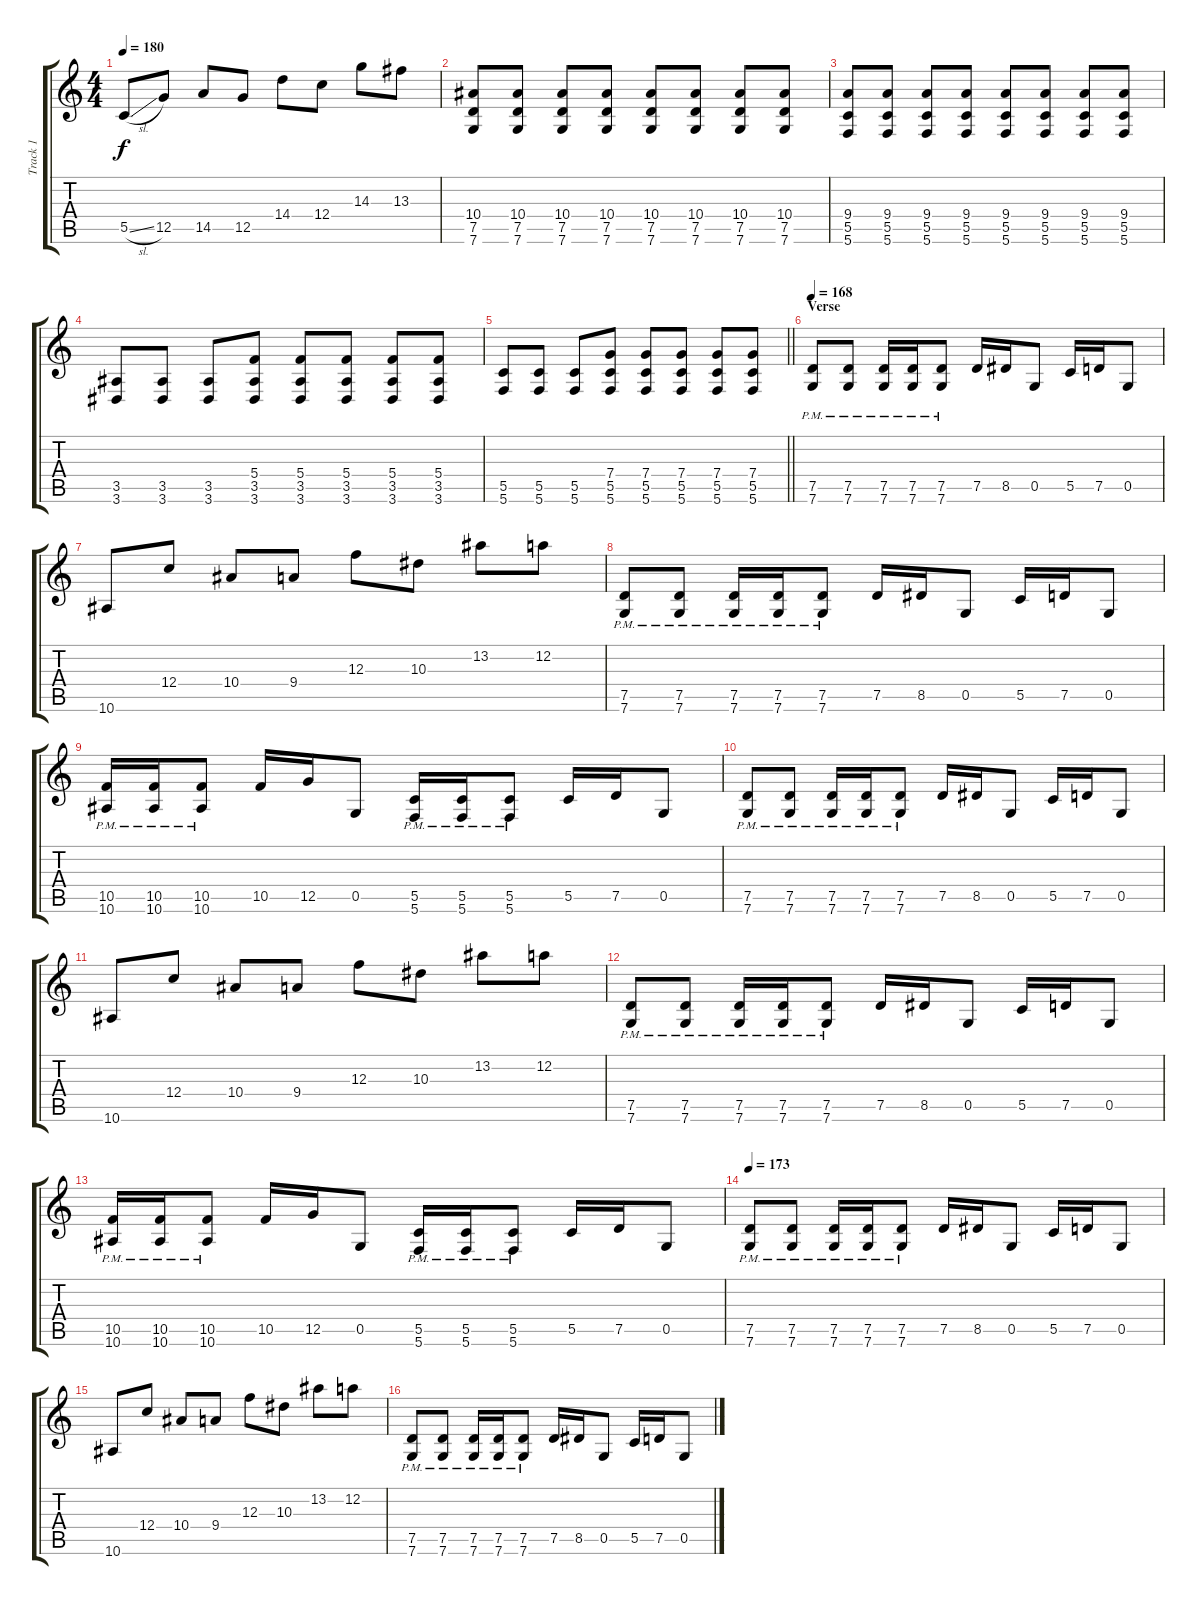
\track ("Track 1" "Track 1") {instrument distortionguitar}
\staff {score tabs}
\tuning (D4 A3 F3 C3 G2 C2) {hide}
\ts (4 4)
\tempo 180
\clef g2
\ks c
5.5{sl}.8{dy f} 12.5.8 14.5.8 12.5.8 14.4.8 12.4.8 14.3.8 13.3.8 |
(10.4 7.5 7.6).8 (10.4 7.5 7.6).8 (10.4 7.5 7.6).8 (10.4 7.5 7.6).8 (10.4 7.5 7.6).8 (10.4 7.5 7.6).8 (10.4 7.5 7.6).8 (10.4 7.5 7.6).8 |
(9.4 5.5 5.6).8 (9.4 5.5 5.6).8 (9.4 5.5 5.6).8 (9.4 5.5 5.6).8 (9.4 5.5 5.6).8 (9.4 5.5 5.6).8 (9.4 5.5 5.6).8 (9.4 5.5 5.6).8 |
(3.5 3.6).8 (3.5 3.6).8 (3.5 3.6).8 (5.4 3.5 3.6).8 (5.4 3.5 3.6).8 (5.4 3.5 3.6).8 (5.4 3.5 3.6).8 (5.4 3.5 3.6).8 |
\barLineRight lightlight
(5.5 5.6).8 (5.5 5.6).8 (5.5 5.6).8 (7.4 5.5 5.6).8 (7.4 5.5 5.6).8 (7.4 5.5 5.6).8 (7.4 5.5 5.6).8 (7.4 5.5 5.6).8 |
\section ("" "Verse")
\tempo 168
(7.5{pm} 7.6{pm}).8 (7.5{pm} 7.6{pm}).8 (7.5{pm} 7.6{pm}).16 (7.5{pm} 7.6{pm}).16 (7.5{pm} 7.6{pm}).8 7.5.16 8.5.16 0.5.8 5.5.16 7.5.16 0.5.8 |
10.6.8 12.4.8 10.4.8 9.4.8 12.3.8 10.3.8 13.2.8 12.2.8 |
(7.5{pm} 7.6{pm}).8 (7.5{pm} 7.6{pm}).8 (7.5{pm} 7.6{pm}).16 (7.5{pm} 7.6{pm}).16 (7.5{pm} 7.6{pm}).8 7.5.16 8.5.16 0.5.8 5.5.16 7.5.16 0.5.8 |
(10.5{pm} 10.6).16 (10.5{pm} 10.6).16 (10.5{pm} 10.6).8 10.5.16 12.5.16 0.5.8 (5.5{pm} 5.6).16 (5.5{pm} 5.6).16 (5.5{pm} 5.6).8 5.5.16 7.5.16 0.5.8 |
(7.5{pm} 7.6{pm}).8 (7.5{pm} 7.6{pm}).8 (7.5{pm} 7.6{pm}).16 (7.5{pm} 7.6{pm}).16 (7.5{pm} 7.6{pm}).8 7.5.16 8.5.16 0.5.8 5.5.16 7.5.16 0.5.8 |
10.6.8 12.4.8 10.4.8 9.4.8 12.3.8 10.3.8 13.2.8 12.2.8 |
(7.5{pm} 7.6{pm}).8 (7.5{pm} 7.6{pm}).8 (7.5{pm} 7.6{pm}).16 (7.5{pm} 7.6{pm}).16 (7.5{pm} 7.6{pm}).8 7.5.16 8.5.16 0.5.8 5.5.16 7.5.16 0.5.8 |
(10.5{pm} 10.6).16 (10.5{pm} 10.6).16 (10.5{pm} 10.6).8 10.5.16 12.5.16 0.5.8 (5.5{pm} 5.6).16 (5.5{pm} 5.6).16 (5.5{pm} 5.6).8 5.5.16 7.5.16 0.5.8 |
\tempo 173
(7.5{pm} 7.6{pm}).8 (7.5{pm} 7.6{pm}).8 (7.5{pm} 7.6{pm}).16 (7.5{pm} 7.6{pm}).16 (7.5{pm} 7.6{pm}).8 7.5.16 8.5.16 0.5.8 5.5.16 7.5.16 0.5.8 |
10.6.8 12.4.8 10.4.8 9.4.8 12.3.8 10.3.8 13.2.8 12.2.8 |
(7.5{pm} 7.6{pm}).8 (7.5{pm} 7.6{pm}).8 (7.5{pm} 7.6{pm}).16 (7.5{pm} 7.6{pm}).16 (7.5{pm} 7.6{pm}).8 7.5.16 8.5.16 0.5.8 5.5.16 7.5.16 0.5.8
